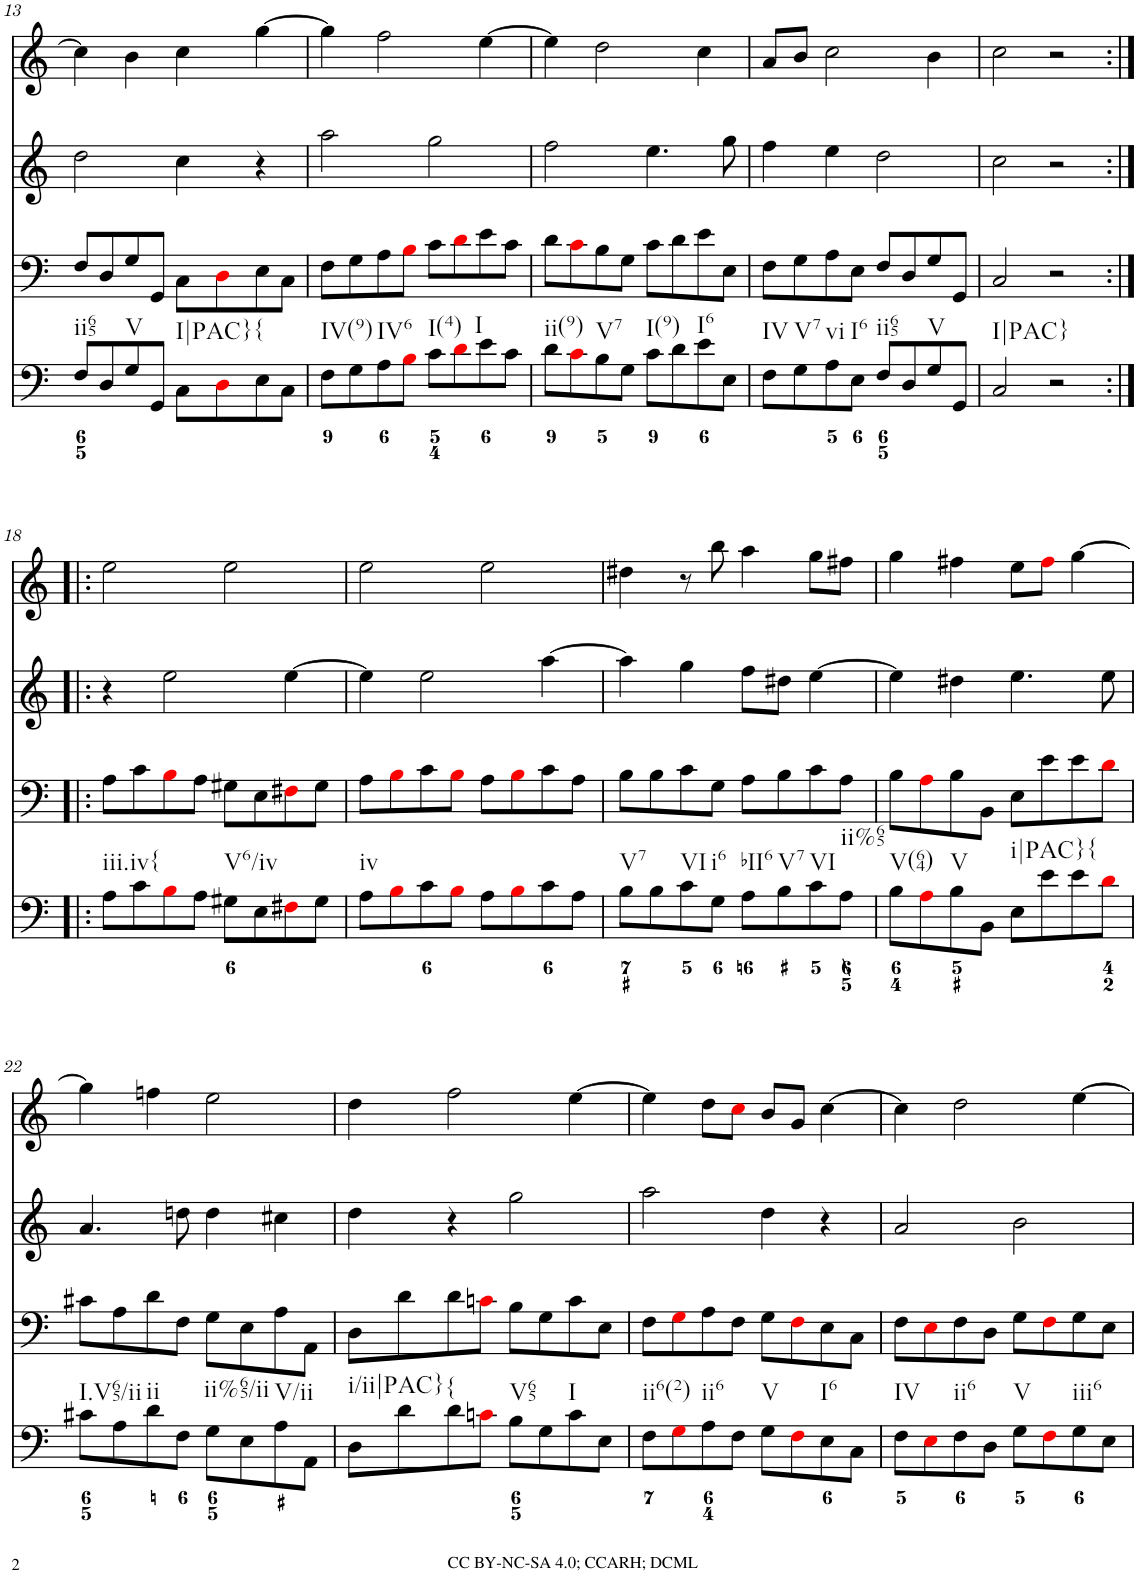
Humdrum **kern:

**kern	**kern	**kern	**kern
*part4	*part3	*part2	*part1
*staff4	*staff3	*staff2	*staff1
*I"Piano	*I"Piano	*I"Piano	*I"Piano
*I'Pno	*I'Pno	*I'Pno	*I'Pno
!!LO:PB:g=z
*clefF4	*clefF4	*clefG2	*clefG2
*k[]	*k[]	*k[]	*k[]
*M4/4	*M4/4	*M4/4	*M4/4
*met(c)	*met(c)	*met(c)	*met(c)
=13	=13	=13	=13
!LO:TX:b:t=ii65	!	!	!
8F/L	8F/L	2dd\	4cc\]
8D/	8D/	.	.
!LO:TX:b:t=V	!	!	!
8G/	8G/	.	4b\
8GG/J	8GG/J	.	.
!LO:TX:b:t=I|PAC}	!	!	!
8C\L	8C\L	4cc\	4cc\
8Di\	8Di\	.	.
!LO:TX:b:t={	!	!	!
8E\	8E\	4r	[4gg\
8C\J	8C\J	.	.
=14	=14	=14	=14
!LO:TX:b:t=IV(9)	!	!	!
8F\L	8F\L	2aa\	4gg\]
8G\	8G\	.	.
!LO:TX:b:t=IV6	!	!	!
8A\	8A\	.	2ff\
8Bi\J	8Bi\J	.	.
!LO:TX:b:t=I(4)	!	!	!
8c\L	8c\L	2gg\	.
8di\	8di\	.	.
!LO:TX:b:t=I	!	!	!
8e\	8e\	.	[4ee\
8c\J	8c\J	.	.
=15	=15	=15	=15
!LO:TX:b:t=ii(9)	!	!	!
8d\L	8d\L	2ff\	4ee\]
8ci\	8ci\	.	.
!LO:TX:b:t=V7	!	!	!
8B\	8B\	.	2dd\
8G\J	8G\J	.	.
!LO:TX:b:t=I(9)	!	!	!
8c\L	8c\L	4.ee\	.
8d\	8d\	.	.
!LO:TX:b:t=I6	!	!	!
8e\	8e\	.	4cc\
8E\J	8E\J	8gg\	.
=16	=16	=16	=16
!LO:TX:b:t=IV	!	!	!
8F\L	8F\L	4ff\	8a/L
!LO:TX:b:t=V7	!	!	!
8G\	8G\	.	8b/J
!LO:TX:b:t=vi	!	!	!
8A\	8A\	4ee\	2cc\
!LO:TX:b:t=I6	!	!	!
8E\J	8E\J	.	.
!LO:TX:b:t=ii65	!	!	!
8F/L	8F/L	2dd\	.
8D/	8D/	.	.
!LO:TX:b:t=V	!	!	!
8G/	8G/	.	4b\
8GG/J	8GG/J	.	.
=17	=17	=17	=17
!LO:TX:b:t=I|PAC}	!	!	!
2C/	2C/	2cc\	2cc\
2r	2r	2r	2r
!!LO:LB:g=z
=18:|!|:	=18:|!|:	=18:|!|:	=18:|!|:
!LO:TX:b:t=iii.iv{	!	!	!
8A\L	8A\L	4r	2ee\
8c\	8c\	.	.
8Bi\	8Bi\	2ee\	.
8A\J	8A\J	.	.
!LO:TX:b:t=V6/iv	!	!	!
8G#X\L	8G#X\L	.	2ee\
8E\	8E\	.	.
8F#Xi\	8F#Xi\	[4ee\	.
8G#\J	8G#\J	.	.
=19	=19	=19	=19
!LO:TX:b:t=iv	!	!	!
8A\L	8A\L	4ee\]	2ee\
8Bi\	8Bi\	.	.
8c\	8c\	2ee\	.
8Bi\J	8Bi\J	.	.
8A\L	8A\L	.	2ee\
8Bi\	8Bi\	.	.
8c\	8c\	[4aa\	.
8A\J	8A\J	.	.
=20	=20	=20	=20
!LO:TX:b:t=V7	!	!	!
8B\L	8B\L	4aa\]	4dd#X\
8B\	8B\	.	.
!LO:TX:b:t=VI	!	!	!
8c\	8c\	4gg\	8r
!LO:TX:b:t=i6	!	!	!
8G\J	8G\J	.	8bb\
!LO:TX:b:t=bII6	!	!	!
8A\L	8A\L	8ff\L	4aa\
!LO:TX:b:t=V7	!	!	!
8B\	8B\	8dd#X\J	.
!LO:TX:b:t=VI	!	!	!
8c\	8c\	[4ee\	8gg\L
!LO:TX:b:t=ii%65	!	!	!
8A\J	8A\J	.	8ff#X\J
=21	=21	=21	=21
!LO:TX:b:t=V(64)	!	!	!
8B\L	8B\L	4ee\]	4gg\
8Ai\	8Ai\	.	.
!LO:TX:b:t=V	!	!	!
8B\	8B\	4dd#X\	4ff#X\
8BB\J	8BB\J	.	.
!LO:TX:b:t=i|PAC}{	!	!	!
8E\L	8E\L	4.ee\	8ee\L
8e\	8e\	.	8ff#i\J
8e\	8e\	.	[4gg\
8di\J	8di\J	8ee\	.
!!LO:LB:g=z
=22	=22	=22	=22
!LO:TX:b:t=I.V65/ii	!	!	!
8c#X\L	8c#X\L	4.a/	4gg\]
8A\	8A\	.	.
!LO:TX:b:t=ii	!	!	!
8d\	8d\	.	4ffn\
8F\J	8F\J	8ddn\	.
!LO:TX:b:t=ii%65/ii	!	!	!
8G\L	8G\L	4dd\	2ee\
8E\	8E\	.	.
!LO:TX:b:t=V/ii	!	!	!
8A\	8A\	4cc#X\	.
8AA\J	8AA\J	.	.
=23	=23	=23	=23
!LO:TX:b:t=i/ii|PAC}	!	!	!
8D\L	8D\L	4dd\	4dd\
8d\	8d\	.	.
!LO:TX:b:t={	!	!	!
8d\	8d\	4r	2ff\
8cni\J	8cni\J	.	.
!LO:TX:b:t=V65	!	!	!
8B\L	8B\L	2gg\	.
8G\	8G\	.	.
!LO:TX:b:t=I	!	!	!
8c\	8c\	.	[4ee\
8E\J	8E\J	.	.
=24	=24	=24	=24
!LO:TX:b:t=ii6(2)	!	!	!
8F\L	8F\L	2aa\	4ee\]
8Gi\	8Gi\	.	.
!LO:TX:b:t=ii6	!	!	!
8A\	8A\	.	8dd\L
8F\J	8F\J	.	8cci\J
!LO:TX:b:t=V	!	!	!
8G\L	8G\L	4dd\	8b/L
8Fi\	8Fi\	.	8g/J
!LO:TX:b:t=I6	!	!	!
8E\	8E\	4r	[4cc\
8C\J	8C\J	.	.
=25	=25	=25	=25
!LO:TX:b:t=IV	!	!	!
8F\L	8F\L	2a/	4cc\]
8Ei\	8Ei\	.	.
!LO:TX:b:t=ii6	!	!	!
8F\	8F\	.	2dd\
8D\J	8D\J	.	.
!LO:TX:b:t=V	!	!	!
8G\L	8G\L	2b\	.
8Fi\	8Fi\	.	.
!LO:TX:b:t=iii6	!	!	!
8G\	8G\	.	[4ee\
8E\J	8E\J	.	.
=	=	=	=
*-	*-	*-	*-
